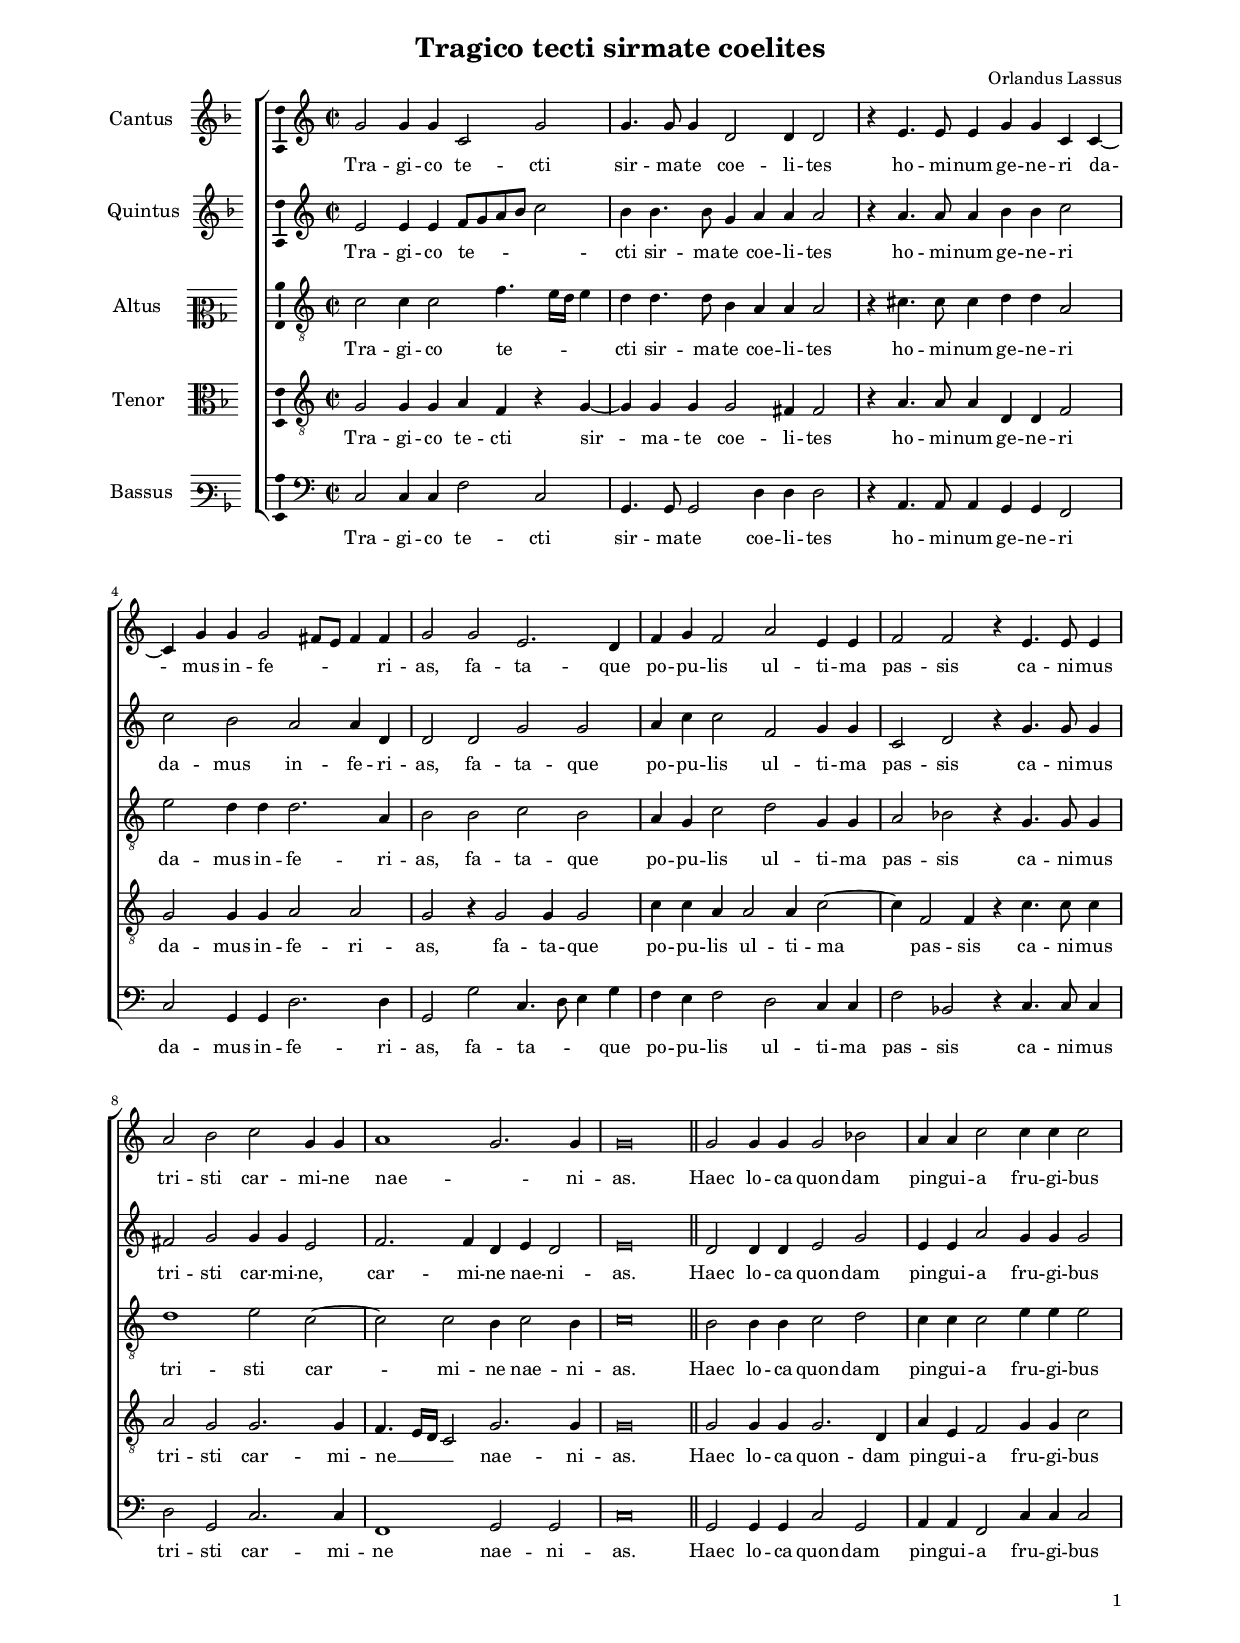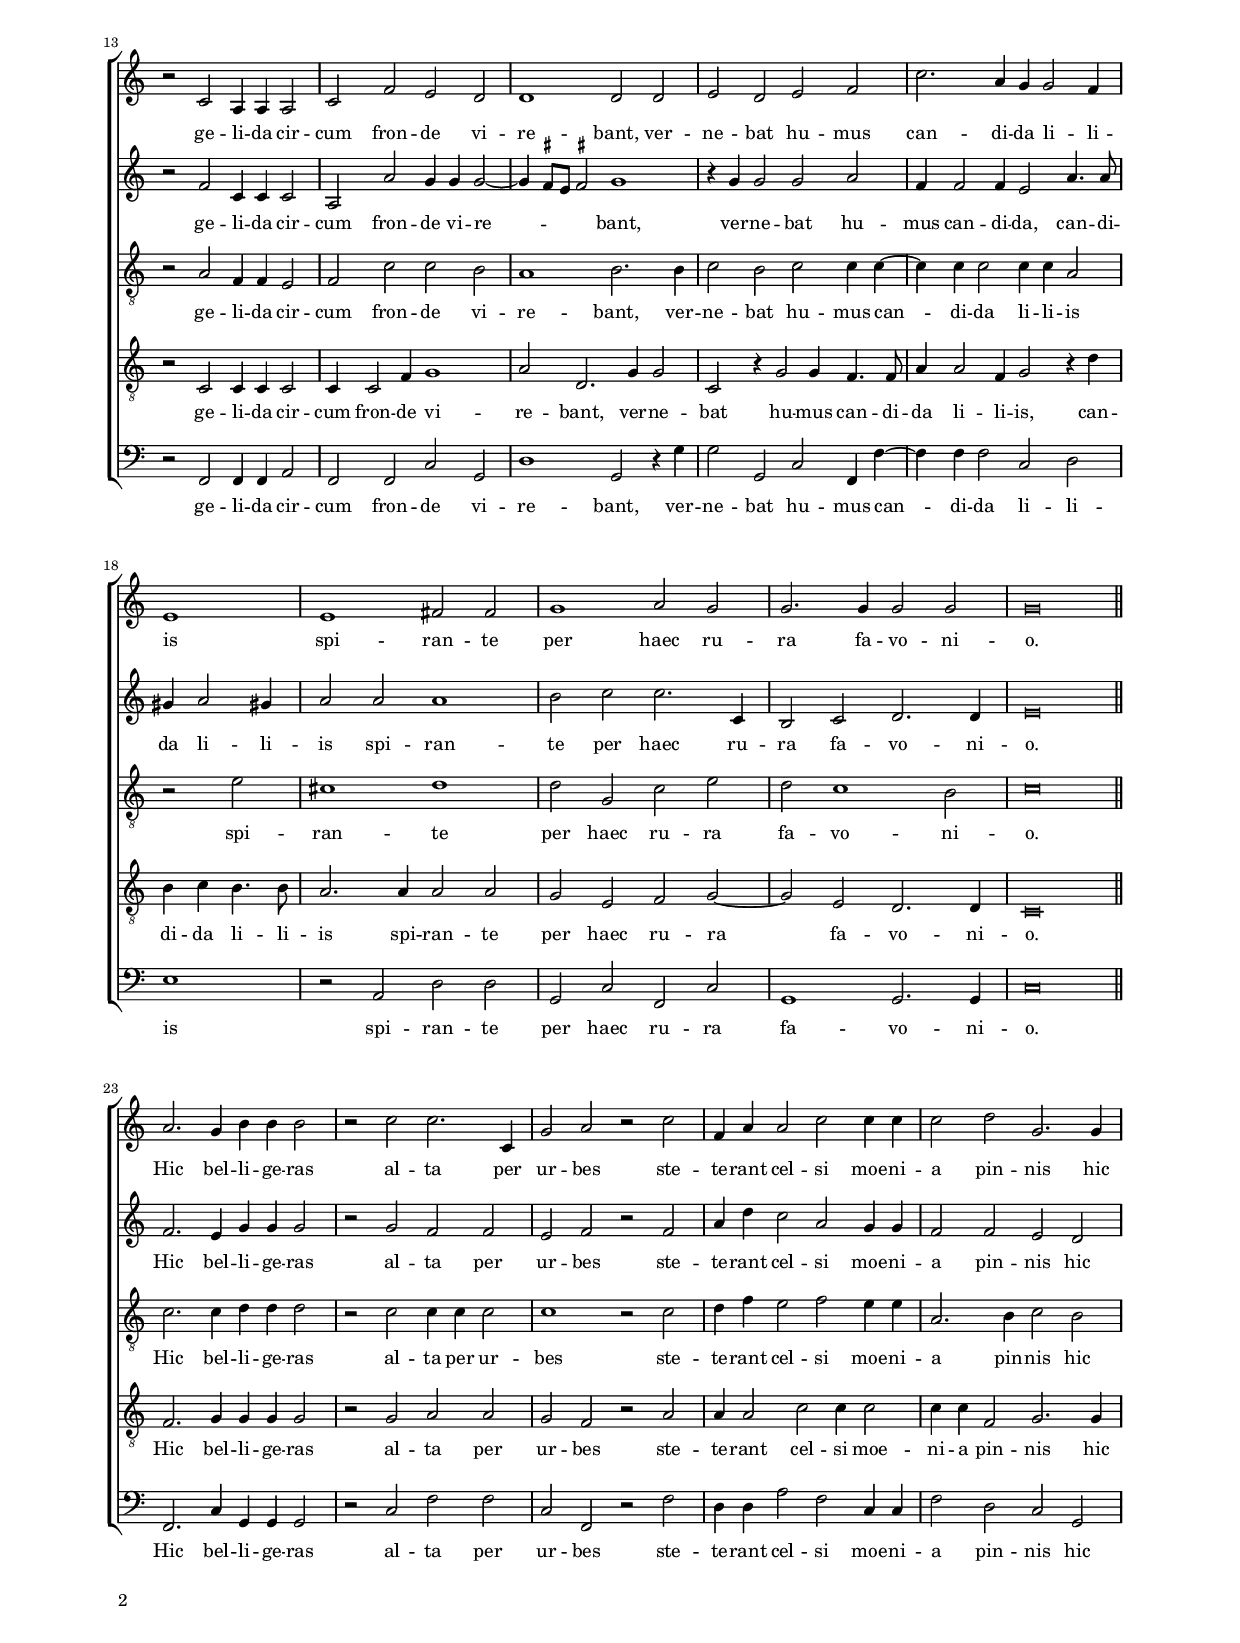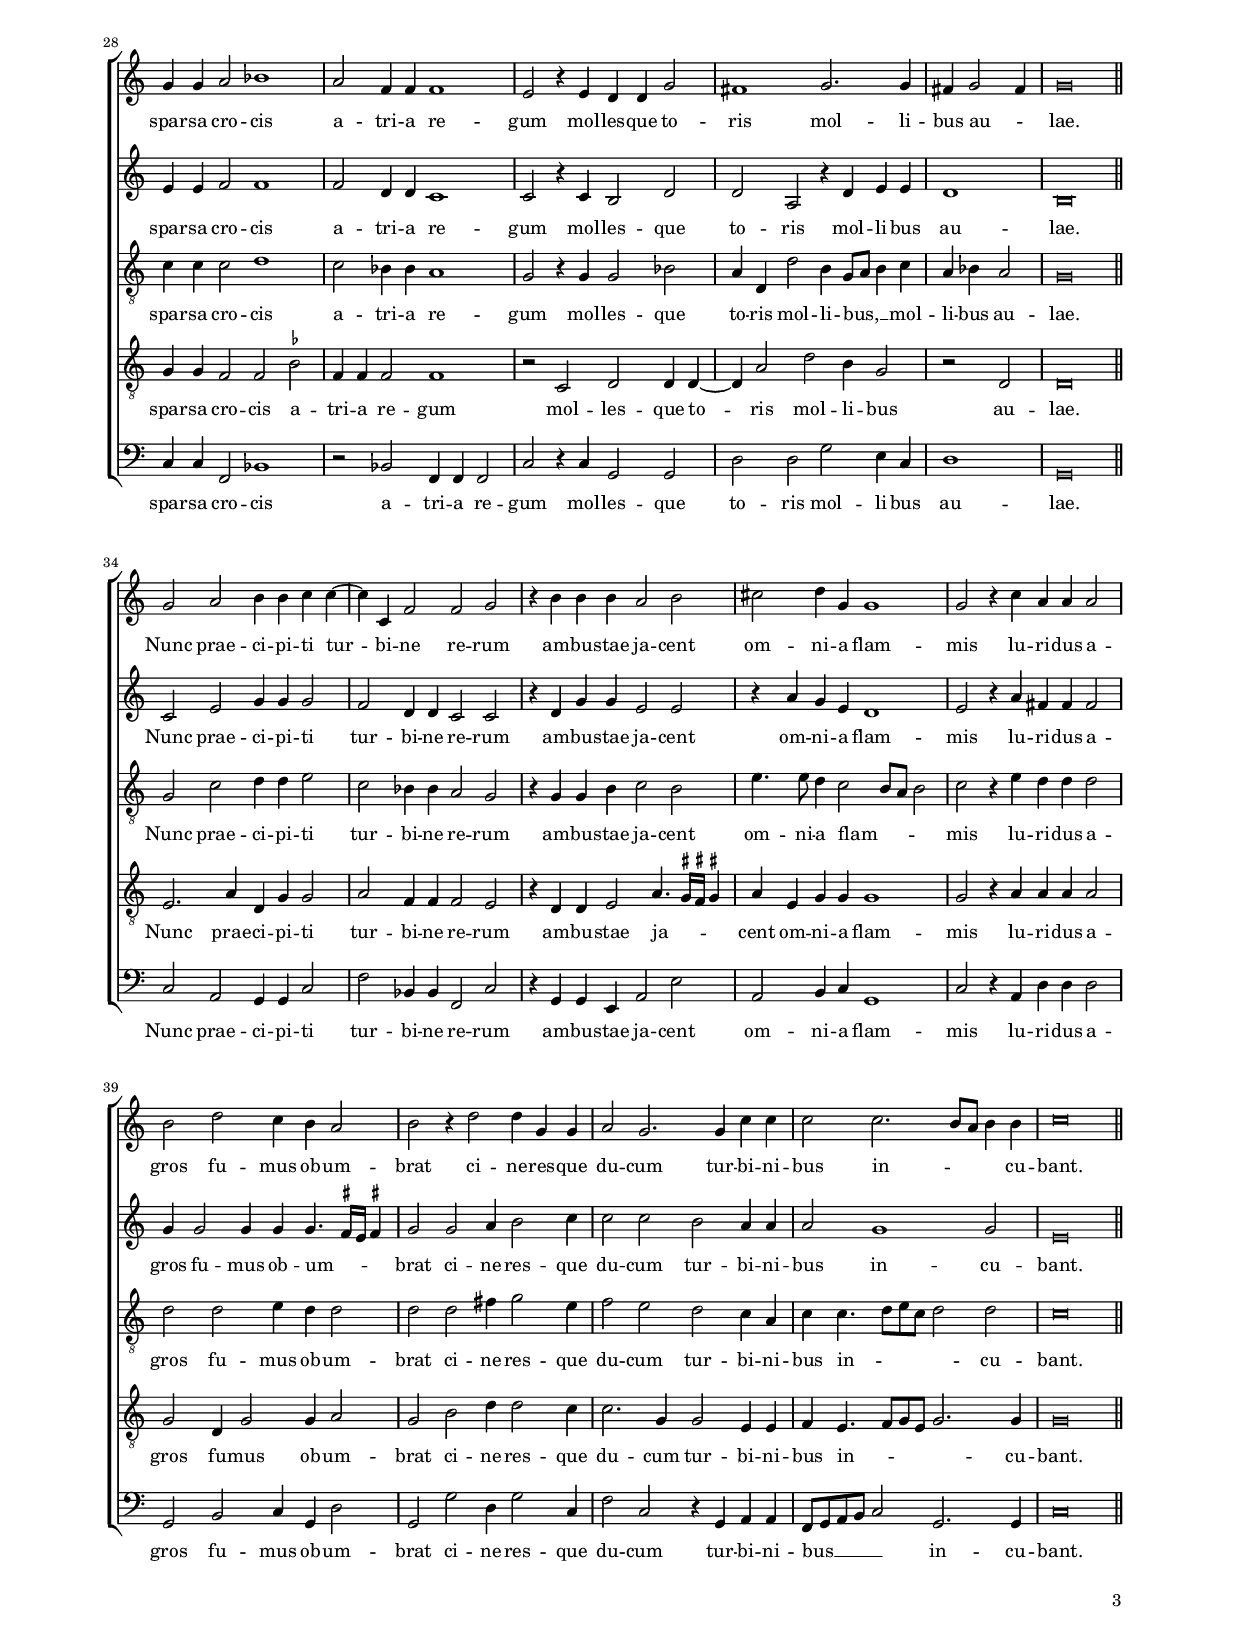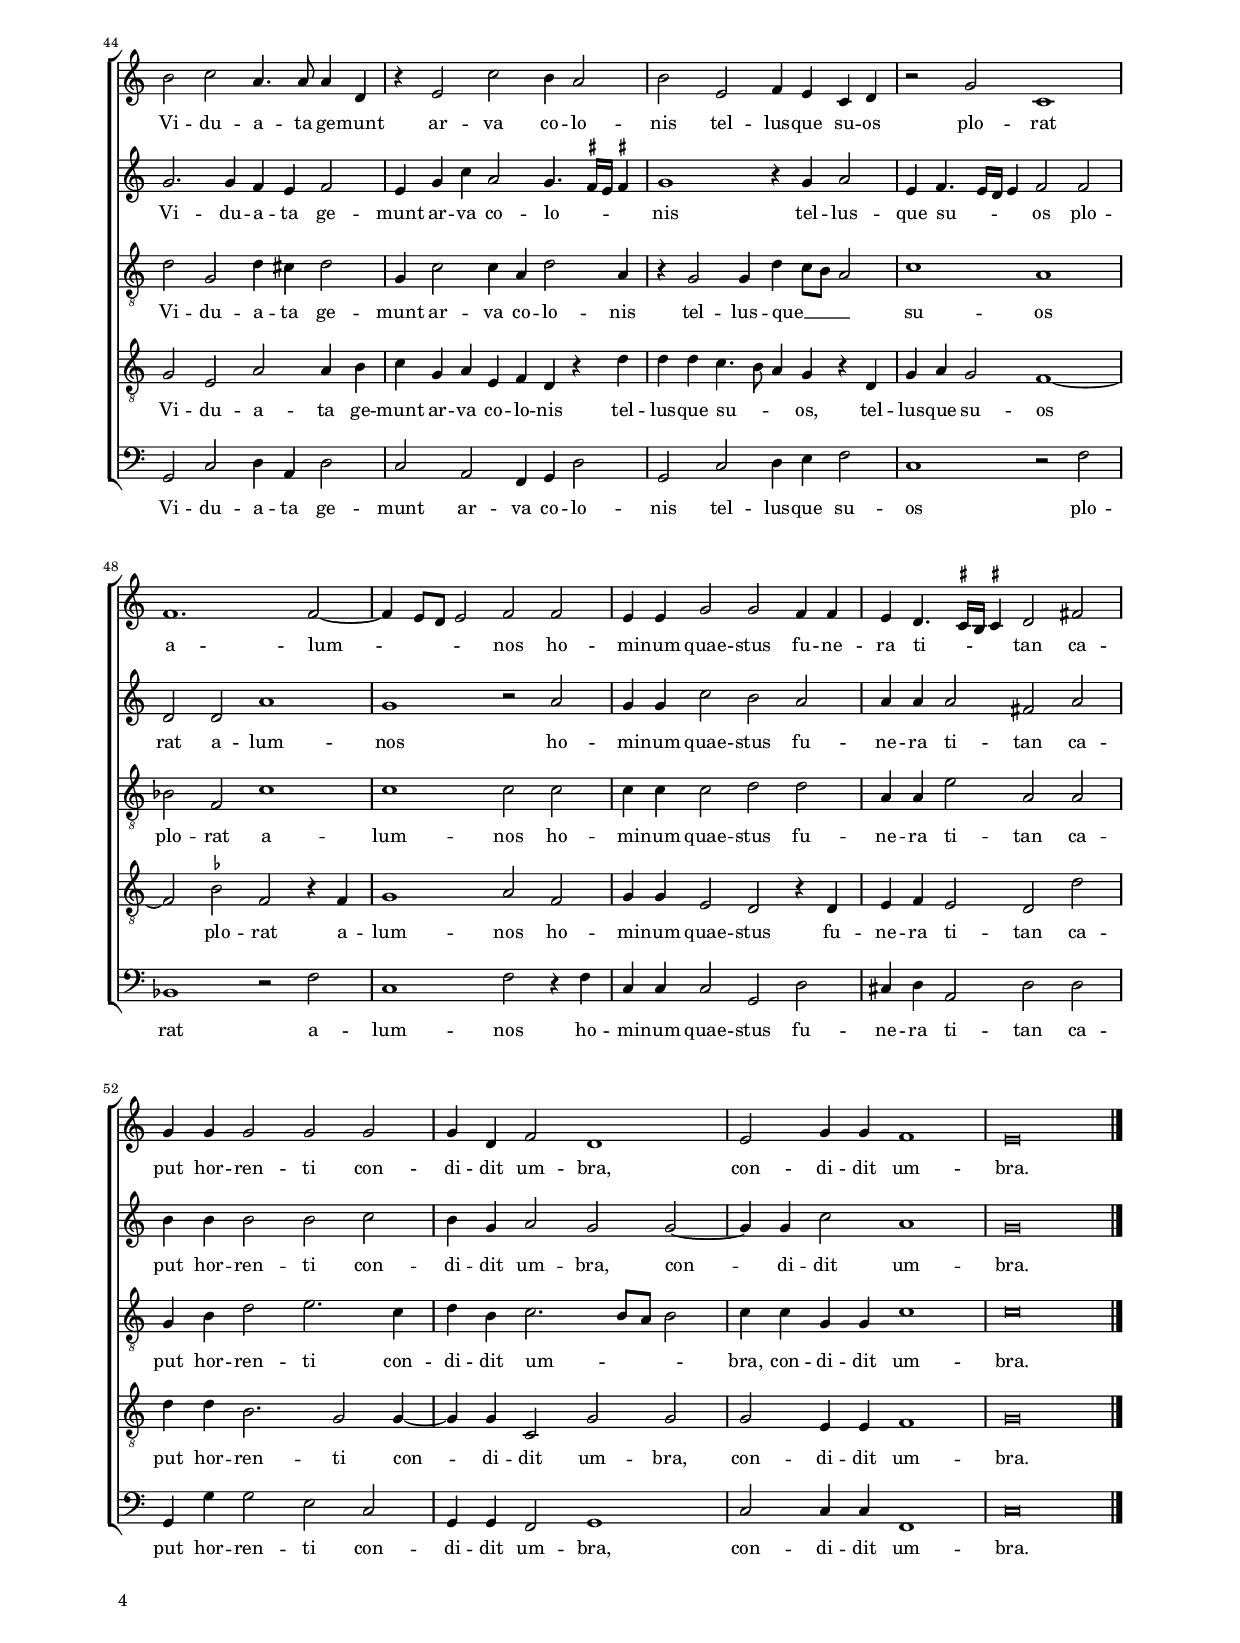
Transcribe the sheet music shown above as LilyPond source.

\header
{
  title="Tragico tecti sirmate coelites"
  composer="Orlandus Lassus"
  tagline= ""
}

\version "2.22.0"
\language deutsch
#(set-global-staff-size 15)
% #(set-default-paper-size "letter")
#(ly:set-option 'point-and-click #f)


	ficta = { \once \set suggestAccidentals = ##t }

	forget = #(define-music-function (music) (ly:music?) #{
		\accidentalStyle forget
		$music
		\accidentalStyle default
		#})    
    
\paper
	{
	top-margin = 1.8 \cm
	bottom-margin = 1.2 \cm
	left-margin = 2 \cm
	right-margin = 2 \cm
	ragged-bottom = ##f
	ragged-last-bottom = ##f
	print-page-number = ##f
	system-system-spacing = #'((basic-distance . 17) (minimum-distance . 14) (padding . 7) (strechability . 150))
    oddFooterMarkup=\markup   \fill-line { "" \fromproperty #'page:page-number-string }
    evenFooterMarkup=\markup  \fill-line { \fromproperty #'page:page-number-string "" }
    last-bottom-spacing = #'((basic-distance . 12) (minimum-distance . 7) (padding . 4))
    systems-per-page = 3
%   page-count = 3
%	min-systems-per-page = 3
	}

	
global = {
    % \set Staff.autoBeaming = ##f
	\key f \major
	\time 2/2 \set Score.measureLength = #(ly:make-moment 2/1)
    \set Score.tempoHideNote = ##t
    \tempo 2 = 85
    \skip 1*2*10 \bar "||"
    \skip 1*2*7
    \set Score.measureLength = #(ly:make-moment 1/1)
    \skip 1*1
    \set Score.measureLength = #(ly:make-moment 2/1)
    \skip 1*2*4 \bar "||"
    \skip 1*2*9
    \set Score.measureLength = #(ly:make-moment 1/1)
    \skip 1*1
    \set Score.measureLength = #(ly:make-moment 2/1)
    \skip 1*2*1 \bar "||"
    \skip 1*2*10 \bar "||"
    \skip 1*2*12 \bar "|."
	}
    

incipitcantus = \markup { \score {
	{
	\set Staff.instrumentName = \markup { \fontsize #1 "Cantus" }
	\key f \major
	\clef violin
	s4 \bar ""
	}
	\layout  {
	raggedright = ##t
	indent = 1.6 \cm
	line-width = 2.2\cm
	\context { \Staff \remove Time_signature_engraver }
	\override Staff.Clef.Y-extent = #'(0 . 0)
	}} \hspace #1 }

      
incipitquintus = \markup { \score {
	{
	\set Staff.instrumentName = \markup { \fontsize #1 "Quintus" }
	\key f \major
	\clef violin
	s4 \bar ""
	}
	\layout  {
	raggedright = ##t
	indent = 1.6 \cm
	line-width = 2.2\cm
	\context { \Staff \remove Time_signature_engraver }
	\override Staff.Clef.Y-extent = #'(0 . 0)
	}} \hspace #1 }

      
incipitaltus = \markup { \score {
	{
	\set Staff.instrumentName = \markup { \fontsize #1 "Altus" }
	\key f \major
	\clef mezzosoprano
	s4 \bar ""
	}
	\layout  {
	raggedright = ##t
	indent = 1.6 \cm
	line-width = 2.2\cm
	\context { \Staff \remove Time_signature_engraver }
	\override Staff.Clef.Y-extent = #'(0 . 0)
	}} \hspace #1 }


incipittenor = \markup { \score {
	{
	\set Staff.instrumentName = \markup { \fontsize #1 "Tenor" }
	\key f \major
	\clef alto
	s4 \bar ""
	}
	\layout  {
	raggedright = ##t
	indent = 1.6 \cm
	line-width = 2.2\cm
	\context { \Staff \remove Time_signature_engraver }
	\override Staff.Clef.Y-extent = #'(0 . 0)
	}} \hspace #1 }
      
      
incipitbassus = \markup { \score {
	{
	\set Staff.instrumentName = \markup { \fontsize #1 "Bassus" }
	\key f \major
	\clef varbaritone
	s4 \bar ""
	}
	\layout  {
	raggedright = ##t
	indent = 1.6 \cm
	line-width = 2.2\cm
	\context { \Staff \remove Time_signature_engraver }
	\override Staff.Clef.Y-extent = #'(0 . 0)
	}} \hspace #1 }


cantus =  \relative c''
	{
	c2 c4 c f,2 c'
	c4. c8 c4 g2 g4 g2
	r4 a4. a8 a4 c4 c f, f~ \break \noPageBreak
	f4 c' c4 c2 h8 a h4 h
%5
	c2 c a2. g4 |
	b4 c b2 d a4 a
	b2 b r4 a4. a8 a4 \break \noPageBreak
	d2 e f c4 c
	d1 c2. c4
%10
	c\breve |
% Haec loca
	c2 c4 c c2 es
	d4 d f2 f4 f f2 \pageBreak
	r2 f, d4 d d2
	f2 b a g
%15
	g1 g2 g |
	a2 g a b
	f'2. d4 c4 c2 b4 \break \noPageBreak
	a1 
    a1 h2 h
%20
	c1 d2 c |
	c2. c4 c2 c
	c\breve |  \break \noPageBreak
% Hic belligeras
	d2. c4 e4 e e2
	r2 f f2. f,4
%25
	c'2 d r f |
	b,4 d d2 f f4 f
	f2 g c,2. c4 \pageBreak
	c4 c d2 es1
	d2 b4 b b1
%30
	a2 r4 a g g c2 |
	h1 c2. c4
	h4 c2 h4
	c\breve | \break \noPageBreak
% Nunc praecipiti
	c2 d e4 e f f~
%35
	f4 f, b2 b c |
	r4 e e e d2 e
	fis2 g4 c, c1
	c2 r4 f d4 d d2 \break \noPageBreak
	e2 g f4 e d2
%40
	e2 r4 g2 g4 c,4 c |
	d2 c2. c4 f4 f
	f2 f2. e8 d e4 e
	f\breve | \pageBreak
% Viduata gemunt
	e2 f d4. d8 d4 g,
%45
	r4 a2 f'2 e4 d2 |
	e2 a, b4 a f g
	r2 c f,1
	b1. b2~
	b4 a8 g a2 b b
%50
	a4 a c2 c b4 b |
	a4 g4. \ficta fis16 e \ficta fis!4 g2 h
	c4 c c2 c c
	c4 g b2 g1
	a2 c4 c b1
%55
	a\breve |
	}


quintus =  \relative c''
	{
	a2 a4 a b8 c d e f2
	e4 e4. e8 c4 d d d2
	r4 d4. d8 d4 e4 e f2
	f2 e d d4 g,
%5
	g2 g c c |
	d4 f f2 b, c4 c
	f,2 g r4 c4. c8 c4
	h2 c c4 c a2
	b2. b4 g4 a g2
%10
	a\breve |
	g2 g4 g a2 c
	a4 a d2 c4 c c2
	r2 b f4 f f2
	d2 d' c4 c c2~
%15
	c4 \ficta h8 a \ficta h!2 c1 |
	r4 c c2 c d
	b4 b2 b4 a2 d4. d8
	cis4 d2 cis!4
    d2 d d1
%20
	e2 f f2. f,4 |
	e2 f g2. g4
	a\breve |
	b2. a4 c4 c c2
	r2 c b b
%25
	a2 b r b |
	d4 g f2 d c4 c
	b2 b a g
	a4 a b2 b1
	b2 g4 g f1
%30
	f2 r4 f e2 g |
	g2 d r4 g a a
	g1
	e\breve |
% Nunc praecipiti
	f2 a c4 c c2
%35
	b2 g4 g f2 f |
	r4 g c c a2 a
	r4 d c a g1
	a2 r4 d h4 h h2
	c4 c2 c4 c4 c4. \ficta h16 a \ficta h!4
%40
	c2 c d4 e2 f4 |
	f2 f e d4 d
	d2 c1 c2
	a\breve |
% Viduata gemunt
	c2. c4 b4 a b2
%45
	a4 c f d2 c4. \ficta h16 a \ficta h!4 |
	c1 r4 c d2
	a4 b4. a16 g a4 b2 b
	g2 g d'1
	c1 r2 d
%50
	c4 c f2 e d |
	d4 d d2 h d
	e4 e e2 e2 f
	e4 c d2 c2 c~
	c4 c f2 d1
%55
	c\breve |
	}


altus =  \relative c'
	{
	f2 f4 f2 b4. a16 g a4
	g4 g4. g8 e4 d d d2
	r4 fis4. fis8 fis4 g4 g d2
	a'2 g4 g g2. d4
%5
	e2 e f e |
	d4 c f2 g c,4 c
	d2 es r4 c4. c8 c4
	g'1 a2 f~
	f2 f e4 f2 e4
%10
	f\breve |
	e2 e4 e f2 g
	f4 f f2 a4 a a2
	r2 d, b4 b a2
	b2 f' f e
%15
	d1 e2. e4 |
	f2 e f f4 f~
	f4 f f2 f4 f d2
	r2 a'
	fis1 g1
%20
    g2 c, f2 a |
	g2 f1 e2
	f\breve |
	f2. f4 g4 g g2
	r2 f f4 f f2
%25
	f1 r2 f |
	g4 b a2 b a4 a
	d,2. e4 f2 e
	f4 f f2 g1
	f2 es4 es d1
%30
	c2 r4 c c2 es |
	d4 g, g'2 e4 c8 d e4 f
	d4 es d2
	c\breve |
% Nunc praecipiti
	c2 f g4 g a2
%35
	f2 es4 es d2 c |
	r4 c c e f2 e
	a4. a8 g4 f2 e8 d e2
	f2 r4 a g g g2
	g2 g a4 g g2
%40
	g2 g h4 c2 a4 |
	b2 a g f4 d
	f4 f4. g8 a f g2 g
	f\breve |
% Viduate gemunt
	g2 c, g'4 fis g2
%45
	c,4 f2 f4 d4 g2 d4 |
	r4 c2 c4 g'4 f8 e d2
	f1 d
	es2 b f'1
	f1 f2 f
%50
	f4 f f2 g2 g |
	d4 d a'2 d,2 d
	c4 e g2 a2. f4
	g4 e f2. e8 d e2
	f4 f c c f1
%55
	f\breve |
	}


tenor  =  \relative c'
	{
	c2 c4 c d b r c~
	c4 c c c2 h4 h2
	r4 d4. d8 d4 g,4 g b2
	c2 c4 c d2 d
%5
	c2 r4 c2 c4 c2 |
	f4 f d d2 d4 f2~
	f4 b,2 b4 r4 f'4. f8 f4
	d2 c c2. c4
	b4. a16 g f2 c'2. c4
%10
	c\breve |
	c2 c4 c c2. g4
	d'4 a b2 c4 c f2
	r2 f, f4 f f2
	f4 f2 b4 c1
%15
	d2 g,2. c4 c2 |
	f,2 r4 c'2 c4 b4. b8
	d4 d2 b4 c2 r4 g'
	e4 f e4. e8
	d2. d4 d2 d
%20
	c2 a b2 c~ |
	c2 a2 g2. g4
	f\breve |
	b2. c4 c4 c c2
	r2 c d d
%25
	c2 b r d |
	d4 d2 f2 f4 f2
	f4 f b,2 c2. c4
	c4 c b2 b \ficta es
	b4 b b2 b1
%30
	r2 f g g4 g~ |
	g4 d'2 g2 e4 c2
	r2 g
	g\breve |
% Nunc praecipiti
	a2. d4 g,4 c c2
%35
	d2 b4 b b2 a |
	r4 g g a2 d4. \ficta cis16 \ficta h \ficta cis!4
	d4 a c c c1
	c2 r4 d d4 d d2
	c2 g4 c2 c4 d2
%40
	c2 e g4 g2 f4 |
	f2. c4 c2 a4 a
	b4 a4. b8 c a c2. c4
	c\breve |
% Viduata gemunt
	c2 a d d4 e
%45
	f4 c d a b g r g' |
	g4 g f4. e8 d4 c r g
	c4 d c2 b1~
	b2 \ficta es b2 r4 b
	c1 d2 b
%50
	c4 c a2 g r4 g |
	a4 b a2 g g'
	g4 g e2. c2 c4~
	c4 c f,2 c' c
	c2 a4 a b1
%55
	c\breve |
	}


bassus  =  \relative c
	{
	f2 f4 f b2 f
	c4. c8 c2 g'4 g g2
	r4 d4. d8 d4 c4 c b2
	f'2 c4 c g'2. g4
%5
	c,2 c' f,4. g8 a4 c |
	b4 a b2 g f4 f
	b2 es, r4 f4. f8 f4
	g2 c, f2. f4
	b,1 c2 c
%10
	f\breve |
	c2 c4 c f2 c
	d4 d b2 f'4 f f2
	r2 b, b4 b d2
	b2 b f' c
%15
	g'1 c,2 r4 c' |
	c2 c, f b,4 b'~
	b4 b b2 f g
	a1
	r2 d, g2 g
%20
	c,2 f b,2 f' |
	c1 c2. c4
	f\breve |
	b,2. f'4 c4 c c2
	r2 f b b
%25
	f2 b, r b' |
	g4 g d'2 b f4 f
	b2 g f c
	f4 f b,2 es1
	r2 es b4 b b2
%30
	f'2 r4 f c2 c |
	g'2 g c a4 f
	g1
	c,\breve |
% Nunc praecipiti
	f2 d c4 c f2
%35
	b2 es,4 es b2 f' |
	r4 c c a d2 a'
	d,2 e4 f c1
	f2 r4 d g g g2
	c,2 e f4 c g'2
%40
	c,2 c' g4 c2 f,4 |
	b2 f r4 c d d
	b8 c d e f2 c2. c4
	f\breve |
% Viduata gemunt
	c2 f g4 d g2
%45
	f2 d b4 c g'2 |
	c,2 f g4 a b2
	f1 r2 b
	es,1 r2 b'
	f1 b2 r4 b
%50
	f4 f f2 c g' |
	fis4 g d2 g g
	c,4 c' c2 a f
	c4 c b2 c1
	f2 f4 f b,1
%55
	f'\breve |
	}


lyricscantus = \lyricmode {
	Tra -- gi -- co te -- cti sir -- ma -- te coe -- li -- tes
    ho -- mi -- num ge -- ne -- ri da -- mus in -- fe -- _ _ _ ri -- as,
    fa -- ta -- que po -- pu -- lis ul -- ti -- ma pas -- sis
    ca -- ni -- mus tri -- sti car -- mi -- ne nae -- _ ni -- as.
    Haec lo -- ca quon -- dam pin -- gui -- a fru -- gi -- bus
    ge -- li -- da cir -- cum fron -- de vi -- re -- bant,
    ver -- ne -- bat hu -- mus can -- di -- da li -- li -- is
    spi -- ran -- te per haec ru -- ra fa -- vo -- ni -- o.
    Hic bel -- li -- ge -- ras al -- ta per ur -- bes
    ste -- te -- rant cel -- si moe -- ni -- a pin -- nis
    hic spar -- sa cro -- cis a -- tri -- a re -- gum
    mol -- les -- que to -- ris mol -- li -- bus au -- _ lae.
    Nunc prae -- ci -- pi -- ti tur -- bi -- ne re -- rum
    am -- bu -- stae ja -- cent om -- ni -- a flam -- mis
    lu -- ri -- dus a -- gros fu -- mus ob -- um -- brat
    ci -- ne -- res -- que du -- cum tur -- bi -- ni -- bus in -- _ _ _ cu -- bant.
    Vi -- du -- a -- ta ge -- munt ar -- va co -- lo -- nis
    tel -- lus -- que su -- os plo -- rat a -- lum -- _ _ _ nos
    ho -- mi -- num quae -- stus fu -- ne -- ra ti -- _ _ _ tan
    ca -- put hor -- ren -- ti con -- di -- dit um -- bra,
    con -- di -- dit um -- bra.
	}


lyricsquintus = \lyricmode {
	Tra -- gi -- co te -- _ _ _ _ cti sir -- ma -- te coe -- li -- tes
    ho -- mi -- num ge -- ne -- ri da -- mus in -- fe -- ri -- as,
    fa -- ta -- que po -- pu -- lis ul -- ti -- ma pas -- sis
    ca -- ni -- mus tri -- sti car -- mi -- ne,
    car -- mi -- ne nae -- ni -- as.
    Haec lo -- ca quon -- dam pin -- gui -- a fru -- gi -- bus
    ge -- li -- da cir -- cum fron -- de vi -- re -- _ _ _ bant,
    ver -- ne -- bat hu -- mus can -- di -- da,
    can -- di -- da li -- li -- is
    spi -- ran -- te per haec ru -- ra fa -- vo -- ni -- o.
    Hic bel -- li -- ge -- ras al -- ta per ur -- bes
    ste -- te -- rant cel -- si moe -- ni -- a pin -- nis
    hic spar -- sa cro -- cis a -- tri -- a re -- gum
    mol -- les -- que to -- ris mol -- li -- bus au -- lae.
    Nunc prae -- ci -- pi -- ti tur -- bi -- ne re -- rum
    am -- bu -- stae ja -- cent om -- ni -- a flam -- mis
    lu -- ri -- dus a -- gros fu -- mus ob -- um -- _ _ _ brat
    ci -- ne -- res -- que du -- cum tur -- bi -- ni -- bus in -- cu -- bant.
    Vi -- du -- a -- ta ge -- munt ar -- va co -- lo -- _ _ _ nis
    tel -- lus -- que su -- _ _ _ os plo -- rat a -- lum -- nos
    ho -- mi -- num quae -- stus fu -- ne -- ra ti -- tan
    ca -- put hor -- ren -- ti con -- di -- dit um -- bra,
    con -- di -- dit um -- bra.
	}


lyricsaltus = \lyricmode {
	Tra -- gi -- co te -- _ _ _ cti sir -- ma -- te coe -- li -- tes
    ho -- mi -- num ge -- ne -- ri da -- mus in -- fe -- ri -- as,
    fa -- ta -- que po -- pu -- lis ul -- ti -- ma pas -- sis
    ca -- ni -- mus tri -- sti car -- mi -- ne nae -- ni -- as.
    Haec lo -- ca quon -- dam pin -- gui -- a fru -- gi -- bus
    ge -- li -- da cir -- cum fron -- de vi -- re -- bant,
    ver -- ne -- bat hu -- mus can -- di -- da li -- li -- is
    spi -- ran -- te per haec ru -- ra fa -- vo -- ni -- o.
    Hic bel -- li -- ge -- ras al -- ta per ur -- bes
    ste -- te -- rant cel -- si moe -- ni -- a pin -- nis
    hic spar -- sa cro -- cis a -- tri -- a re -- gum
    mol -- les -- que to -- ris mol -- li -- bus, __ _ _ 
    mol -- li -- bus au -- lae.
    Nunc prae -- ci -- pi -- ti tur -- bi -- ne re -- rum
    am -- bu -- stae ja -- cent om -- ni -- a flam -- _ _ _ mis
    lu -- ri -- dus a -- gros fu -- mus ob -- um -- brat
    ci -- ne -- res -- que du -- cum tur -- bi -- ni -- bus in -- _ _ _ _ cu -- bant.
    Vi -- du -- a -- ta ge -- munt ar -- va co -- lo -- nis
    tel -- lus -- que __ _ _ _ su -- os plo -- rat a -- lum -- nos
    ho -- mi -- num quae -- stus fu -- ne -- ra ti -- tan
    ca -- put hor -- ren -- ti con -- di -- dit um -- _ _ _ bra,
    con -- di -- dit um -- bra.
	}


lyricstenor = \lyricmode {
	Tra -- gi -- co te -- cti sir -- ma -- te coe -- li -- tes
    ho -- mi -- num ge -- ne -- ri da -- mus in -- fe -- ri -- as,
    fa -- ta -- que po -- pu -- lis ul -- ti -- ma pas -- sis
    ca -- ni -- mus tri -- sti car -- mi -- ne __ _ _ _ nae -- ni -- as.
    Haec lo -- ca quon -- dam pin -- gui -- a fru -- gi -- bus
    ge -- li -- da cir -- cum fron -- de vi -- re -- bant,
    ver -- ne -- bat hu -- mus can -- di -- da li -- li -- is,
    can -- di -- da li -- li -- is
    spi -- ran -- te per haec ru -- ra fa -- vo -- ni -- o.
    Hic bel -- li -- ge -- ras al -- ta per ur -- bes
    ste -- te -- rant cel -- si moe -- ni -- a pin -- nis
    hic spar -- sa cro -- cis a -- tri -- a re -- gum
    mol -- les -- que to -- ris mol -- li -- bus au -- lae.
    Nunc prae -- ci -- pi -- ti tur -- bi -- ne re -- rum
    am -- bu -- stae ja -- _ _ _ cent om -- ni -- a flam -- mis
    lu -- ri -- dus a -- gros fu -- mus ob -- um -- brat
    ci -- ne -- res -- que du -- cum tur -- bi -- ni -- bus in -- _ _ _ _ cu -- bant.
    Vi -- du -- a -- ta ge -- munt ar -- va co -- lo -- nis
    tel -- lus -- que su -- _ _ os,
    tel -- lus -- que su -- os plo -- rat a -- lum -- nos
    ho -- mi -- num quae -- stus fu -- ne -- ra ti -- tan
    ca -- put hor -- ren -- ti con -- di -- dit um -- bra,
    con -- di -- dit um -- bra.
	}


lyricsbassus = \lyricmode {
	Tra -- gi -- co te -- cti sir -- ma -- te coe -- li -- tes
    ho -- mi -- num ge -- ne -- ri da -- mus in -- fe -- ri -- as,
    fa -- ta -- _ _ que po -- pu -- lis ul -- ti -- ma pas -- sis
    ca -- ni -- mus tri -- sti car -- mi -- ne nae -- ni -- as.
    Haec lo -- ca quon -- dam pin -- gui -- a fru -- gi -- bus
    ge -- li -- da cir -- cum fron -- de vi -- re -- bant,
    ver -- ne -- bat hu -- mus can -- di -- da li -- li -- is
    spi -- ran -- te per haec ru -- ra fa -- vo -- ni -- o.
    Hic bel -- li -- ge -- ras al -- ta per ur -- bes
    ste -- te -- rant cel -- si moe -- ni -- a pin -- nis
    hic spar -- sa cro -- cis a -- tri -- a re -- gum
    mol -- les -- que to -- ris mol -- li -- bus au -- lae.
    Nunc prae -- ci -- pi -- ti tur -- bi -- ne re -- rum
    am -- bu -- stae ja -- cent om -- ni -- a flam -- mis
    lu -- ri -- dus a -- gros fu -- mus ob -- um -- brat
    ci -- ne -- res -- que du -- cum tur -- bi -- ni -- bus __ _ _ _ _ in -- cu -- bant.
    Vi -- du -- a -- ta ge -- munt ar -- va co -- lo -- nis
    tel -- lus -- que su -- os plo -- rat a -- lum -- nos
    ho -- mi -- num quae -- stus fu -- ne -- ra ti -- tan
    ca -- put hor -- ren -- ti con -- di -- dit um -- bra,
    con -- di -- dit um -- bra.
	}


\score
{  
    \transpose f c {
	\new ChoirStaff \with { \override StaffGrouper.staff-staff-spacing.basic-distance = #12 }
	<<

	\new Staff << \global
	\new Voice="v1" {
		\set Staff.instrumentName=\incipitcantus
%		\set Staff.instrumentName= "S"
		\set Staff.midiInstrument = "reed organ"
		\clef violin
		\cantus }
	\new Lyrics \lyricsto "v1" {\lyricscantus }
	>>


	\new Staff << \global
	\new Voice="v5" {
		\set Staff.instrumentName=\incipitquintus
%		\set Staff.instrumentName= "Q"
		\set Staff.midiInstrument = "reed organ"
		\clef violin
		\quintus}
	\new Lyrics \lyricsto "v5" {\lyricsquintus }
	>>


	\new Staff << \global
	\new Voice="v2" {
		\set Staff.instrumentName=\incipitaltus
%		\set Staff.instrumentName= "A"
		\set Staff.midiInstrument = "reed organ"
		\clef "G_8"
		\altus}
	\new Lyrics \lyricsto "v2" {\lyricsaltus }
	>>


	\new Staff << \global
	\new Voice="v3" {
		\set Staff.instrumentName=\incipittenor
%		\set Staff.instrumentName= "T"
		\set Staff.midiInstrument = "reed organ"
		\clef "G_8"
		\tenor }
	\new Lyrics \lyricsto "v3" {\lyricstenor }
	>>


	\new Staff << \global
	\new Voice="v4" {
		\set Staff.instrumentName=\incipitbassus
%		\set Staff.instrumentName= "B"
		\set Staff.midiInstrument = "reed organ"
		\clef bass 
		\bassus }
	\new Lyrics \lyricsto "v4" {\lyricsbassus}
	>>

	>>
	} % transpose

	\layout
	{
	indent = 2.5\cm
	\context { \Lyrics \override VerticalAxisGroup.nonstaff-relatedstaff-spacing.padding = #1.4 }
%	\context { \Lyrics \override LyricText.font-size = #1 }
	\context { \Staff \override TimeSignature.break-visibility = #end-of-line-invisible }
	\context { \Staff \consists "Ambitus_engraver" }
	\context { \Score \override BarNumber.padding = #2 }
	\context { \Voice \override NoteHead.style = #'baroque }
	}

\midi
	{
    	
	}

}


% EOF
